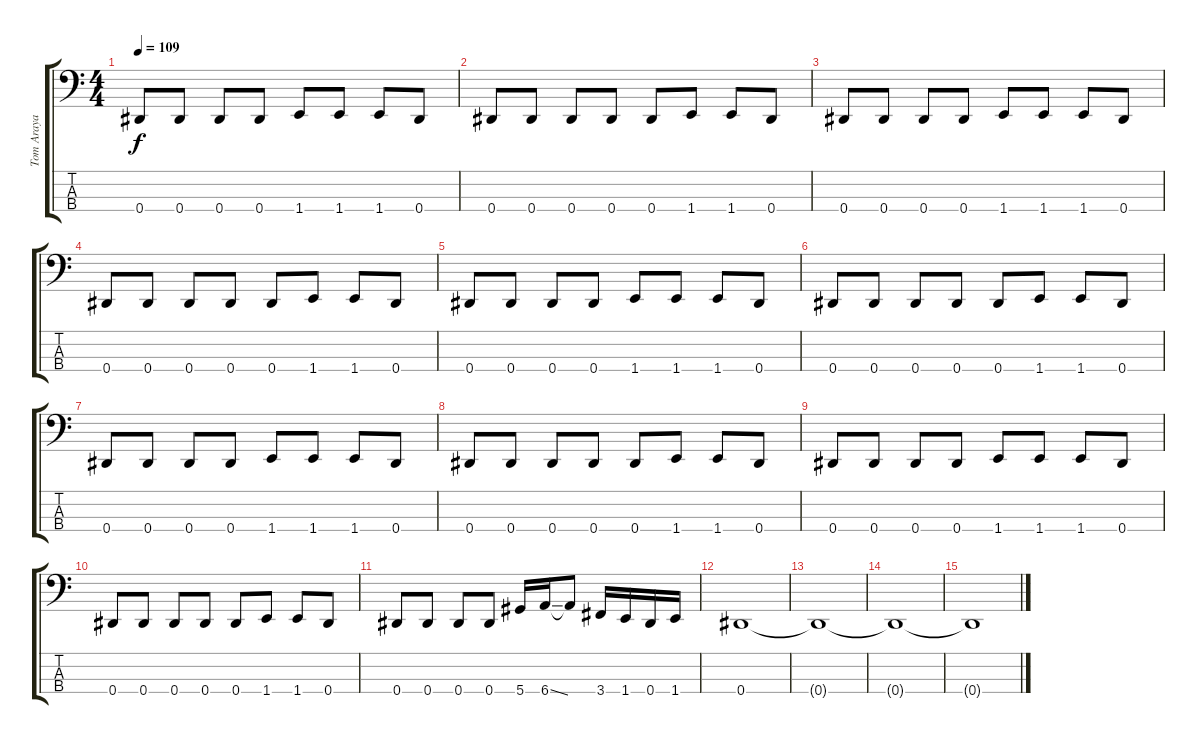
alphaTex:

\track ("Tom Araya" "Tom Araya") {instrument electricbasspick}
\staff {score tabs}
\tuning (Gb2 Db2 Ab1 Eb1) {hide}
\ts (4 4)
\tempo 109
\clef f4
\ks c
0.4.8{dy f} 0.4.8 0.4.8 0.4.8 1.4.8 1.4.8 1.4.8 0.4.8 |
0.4.8 0.4.8 0.4.8 0.4.8 0.4.8 1.4.8 1.4.8 0.4.8 |
0.4.8 0.4.8 0.4.8 0.4.8 1.4.8 1.4.8 1.4.8 0.4.8 |
0.4.8 0.4.8 0.4.8 0.4.8 0.4.8 1.4.8 1.4.8 0.4.8 |
0.4.8 0.4.8 0.4.8 0.4.8 1.4.8 1.4.8 1.4.8 0.4.8 |
0.4.8 0.4.8 0.4.8 0.4.8 0.4.8 1.4.8 1.4.8 0.4.8 |
0.4.8 0.4.8 0.4.8 0.4.8 1.4.8 1.4.8 1.4.8 0.4.8 |
0.4.8 0.4.8 0.4.8 0.4.8 0.4.8 1.4.8 1.4.8 0.4.8 |
0.4.8 0.4.8 0.4.8 0.4.8 1.4.8 1.4.8 1.4.8 0.4.8 |
0.4.8 0.4.8 0.4.8 0.4.8 0.4.8 1.4.8 1.4.8 0.4.8 |
0.4.8 0.4.8 0.4.8 0.4.8 5.4.16 6.4{ss}.16 6.4{t}.8 3.4.16 1.4.16 0.4.16 1.4.16 |
0.4.1 |
0.4{t}.1 |
0.4{t}.1 |
0.4{t}.1
